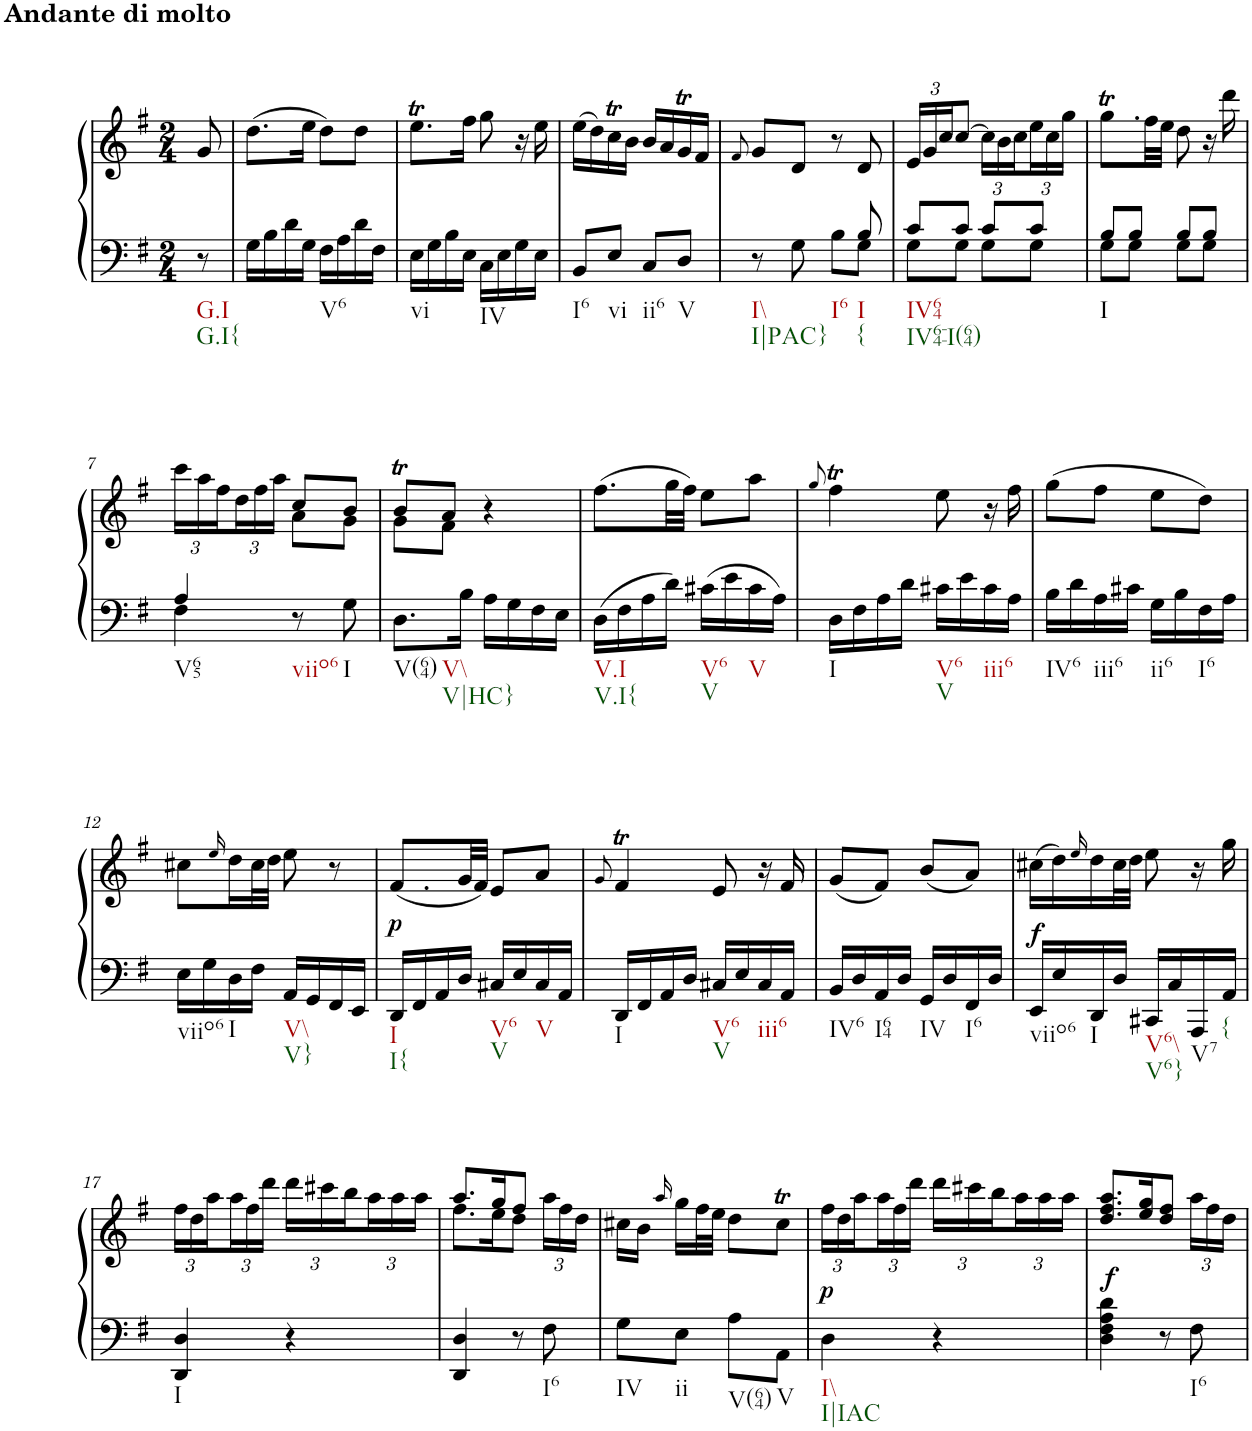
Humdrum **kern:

**kern	**kern	**dynam
*part1	*part1	*part1
*staff2	*staff1	*staff1/2
*I"Piano	*	*
*I'Pno.	*	*
*clefF4	*clefG2	*
*k[f#]	*k[f#]	*
*M2/4	*M2/4	*
=	=	=
!	!LO:TX:a:B:t=Andante di molto	!
!LO:TX:b:t=G.I	!	!
!LO:TX:b:t=G.I{	!	!
8r	8g/	.
=1	=1	=1
16G\LL	(8.dd\L	.
16B\	.	.
16d\	.	.
16G\JJ	16ee\Jk	.
!LO:TX:b:t=V6	!	!
16F#\LL	8dd\L)	.
16A\	.	.
16d\	8dd\J	.
16F#\JJ	.	.
=2	=2	=2
!LO:TX:b:t=vi	!	!
16E\LL	8.eeT\L	.
16G\	.	.
16B\	.	.
16E\JJ	16ff#\Jk	.
!LO:TX:b:t=IV	!	!
16C\LL	8gg\	.
16E\	.	.
16G\	16r	.
16E\JJ	16ee\	.
=3	=3	=3
!LO:TX:b:t=I6	!	!
8BB/L	(16ee\LL	.
.	16dd\)	.
!LO:TX:b:t=vi	!	!
8E/J	16ccT\	.
.	16b\JJ	.
!LO:TX:b:t=ii6	!	!
8C/L	16b/LL	.
.	16a/	.
!LO:TX:b:t=V	!	!
8D/J	16gT/	.
.	16f#/JJ	.
=4	=4	=4
.	8qf#/	.
*^	*	*
!LO:TX:b:t=I\\	!	!	!
!LO:TX:b:t=I|PAC}	!	!	!
8r	4.ryy	8g/L	.
8G\	.	8d/J	.
!LO:TX:b:t=I6	!	!	!
8B\L	.	8r	.
!LO:TX:b:t=I	!	!	!
!LO:TX:b:t={	!	!	!
8G\J	8B/	8d/	.
=5	=5	=5	=5
*	*	*Xbrackettup	*
!LO:TX:b:t=IV64	!	!	!
!LO:TX:b:t=IV64-I(64)	!	!	!
8c/L	8G\L	24e/LL	.
.	.	24g/	.
.	.	24cc/J	.
8c/J	8G\J	[8cc/J	.
8c/L	8G\L	24cc\LL]	.
.	.	24b\	.
.	.	24cc\	.
8c/J	8G\J	24ee\	.
.	.	24cc\	.
.	.	24gg\JJ	.
=6	=6	=6	=6
!LO:TX:b:t=I	!	!	!
8B/L	8G\L	8.ggT\L	.
8B/J	8G\J	.	.
.	.	32ff#\LL	.
.	.	32ee\JJJ	.
8B/L	8G\L	8dd\	.
8B/J	8G\J	16r	.
.	.	16ddd\	.
!!LO:LB:g=z
=7	=7	=7	=7
*	*	*^	*
!LO:TX:b:t=V65	!	!	!	!
4A/	4F#\	24ccc\LL	4ryy	.
.	.	24aa\	.	.
.	.	24ff#\	.	.
.	.	24dd\	.	.
.	.	24ff#\	.	.
.	.	24aa\JJ	.	.
!LO:TX:b:t=viio6	!	!	!	!
8r	4ryy	8cc/L	8a\L	.
!LO:TX:b:t=I	!	!	!	!
8G\	.	8b/J	8g\J	.
*v	*v	*	*	*
=8	=8	=8	=8
!LO:TX:b:t=V(64)	!	!	!
!LO:TX:b:t=V\\	!	!	!
!LO:TX:b:t=V|HC}	!	!	!
8.D\L	8bt/L	8g\L	.
.	8a/J	8f#\J	.
16B\Jk	.	.	.
16A\LL	4r	4ryy	.
16G\	.	.	.
16F#\	.	.	.
16E\JJ	.	.	.
*	*v	*v	*
=9	=9	=9
!LO:TX:b:t=V.I	!	!
!LO:TX:b:t=V.I{	!	!
16D\LL	(8.ff#\L	.
16F#\	.	.
16A\	.	.
16d\JJ	32gg\LL	.
.	32ff#\JJJ)	.
!LO:TX:b:t=V6	!	!
!LO:TX:b:t=V	!	!
16c#X\LL	8ee\L	.
16e\	.	.
!LO:TX:b:t=V	!	!
16c#\	8aa\J	.
16A\JJ	.	.
=10	=10	=10
.	8qgg/	.
!LO:TX:b:t=I	!	!
16D\LL	4ff#t\	.
16F#\	.	.
16A\	.	.
16d\JJ	.	.
!LO:TX:b:t=V6	!	!
!LO:TX:b:t=V	!	!
16c#X\LL	8ee\	.
16e\	.	.
!LO:TX:b:t=iii6	!	!
16c#\	16r	.
16A\JJ	16ff#\	.
=11	=11	=11
!LO:TX:b:t=IV6	!	!
16B\LL	(8gg\L	.
16d\	.	.
!LO:TX:b:t=iii6	!	!
16A\	8ff#\J	.
16c#X\JJ	.	.
!LO:TX:b:t=ii6	!	!
16G\LL	8ee\L	.
16B\	.	.
!LO:TX:b:t=I6	!	!
16F#\	8dd\J)	.
16A\JJ	.	.
!!LO:LB:g=z
=12	=12	=12
!LO:TX:b:t=viio6	!	!
16E\LL	8cc#X\L	.
16G\	.	.
.	16qee/	.
!LO:TX:b:t=I	!	!
16D\	16dd\L	.
16F#\JJ	32cc#\L	.
.	32dd\JJJ	.
!LO:TX:b:t=V\\	!	!
!LO:TX:b:t=V}	!	!
16AA/LL	8ee\	.
16GG/	.	.
16FF#/	8r	.
16EE/JJ	.	.
=13	=13	=13
!LO:TX:b:t=I	!	!
!LO:TX:b:t=I{	!	!
!	!	!LO:DY:b
16DD/LL	(8.f#/L	p
16FF#/	.	.
16AA/	.	.
16D/JJ	32g/LL	.
.	32f#/JJJ)	.
!LO:TX:b:t=V6	!	!
!LO:TX:b:t=V	!	!
16C#X/LL	8e/L	.
16E/	.	.
!LO:TX:b:t=V	!	!
16C#/	8a/J	.
16AA/JJ	.	.
=14	=14	=14
.	8qg/	.
!LO:TX:b:t=I	!	!
16DD/LL	4f#t/	.
16FF#/	.	.
16AA/	.	.
16D/JJ	.	.
!LO:TX:b:t=V6	!	!
!LO:TX:b:t=V	!	!
16C#X/LL	8e/	.
16E/	.	.
!LO:TX:b:t=iii6	!	!
16C#/	16r	.
16AA/JJ	16f#/	.
=15	=15	=15
!LO:TX:b:t=IV6	!	!
16BB/LL	(8g/L	.
16D/	.	.
!LO:TX:b:t=I64	!	!
16AA/	8f#/J)	.
16D/JJ	.	.
!LO:TX:b:t=IV	!	!
16GG/LL	(8b/L	.
16D/	.	.
!LO:TX:b:t=I6	!	!
16FF#/	8a/J)	.
16D/JJ	.	.
=16	=16	=16
!LO:TX:b:t=viio6	!	!
!	!	!LO:DY:a=2
16EE/LL	(16cc#X\LL	f
16E/	16dd\)	.
.	16qee/	.
!LO:TX:b:t=I	!	!
16DD/	16dd\	.
16D/JJ	32cc#\L	.
.	32dd\JJJ	.
!LO:TX:b:t=V6\\	!	!
!LO:TX:b:t=V6}	!	!
16CC#X/LL	8ee\	.
16C/	.	.
!LO:TX:b:t=V7	!	!
16AAA/	16r	.
!LO:TX:b:t={	!	!
16AA/JJ	16gg\	.
!!LO:LB:g=z
=17	=17	=17
!LO:TX:b:t=I	!	!
4DD/ 4D/	24ff#\LL	.
.	24dd\	.
.	24aa\	.
.	24aa\	.
.	24ff#\	.
.	24ddd\JJ	.
4r	24ddd\LL	.
.	24ccc#X\	.
.	24bb\	.
.	24aa\	.
.	24aa\	.
.	24aa\JJ	.
=18	=18	=18
*	*^	*
4DD/ 4D/	8.aa/L	8.ff#\L	.
.	16gg/K	16ee\K	.
8r	8ff#/J	8dd\J	.
!LO:TX:b:t=I6	!	!	!
8F#\	24aa\LL	8ryy	.
.	24ff#\	.	.
.	24dd\JJ	.	.
*	*v	*v	*
=19	=19	=19
!LO:TX:b:t=IV	!	!
8G\L	16cc#X\LL	.
.	16b\JJ	.
.	16qaa/	.
!LO:TX:b:t=ii	!	!
8E\J	16gg\LL	.
.	32ff#\L	.
.	32ee\JJJ	.
!LO:TX:b:t=V(64)	!	!
8A\L	8dd\L	.
!LO:TX:b:t=V	!	!
8AA\J	8cc#t\J	.
=20	=20	=20
!LO:TX:b:t=I\\	!	!
!LO:TX:b:t=I|IAC	!	!
!	!	!LO:DY:b
4D\	24ff#\LL	p
.	24dd\	.
.	24aa\	.
.	24aa\	.
.	24ff#\	.
.	24ddd\JJ	.
4r	24ddd\LL	.
.	24ccc#X\	.
.	24bb\	.
.	24aa\	.
.	24aa\	.
.	24aa\JJ	.
=21	=21	=21
!	!	!LO:DY:b
4D\ 4F#\ 4A\ 4d\	8.dd/ 8.ff#/ 8.aa/L	f
.	16ee/ 16gg/K	.
8r	8dd/ 8ff#/J	.
!LO:TX:b:t=I6	!	!
8F#\	24aa\LL	.
.	24ff#\	.
.	24dd\JJ	.
=	=	=
*-	*-	*-
